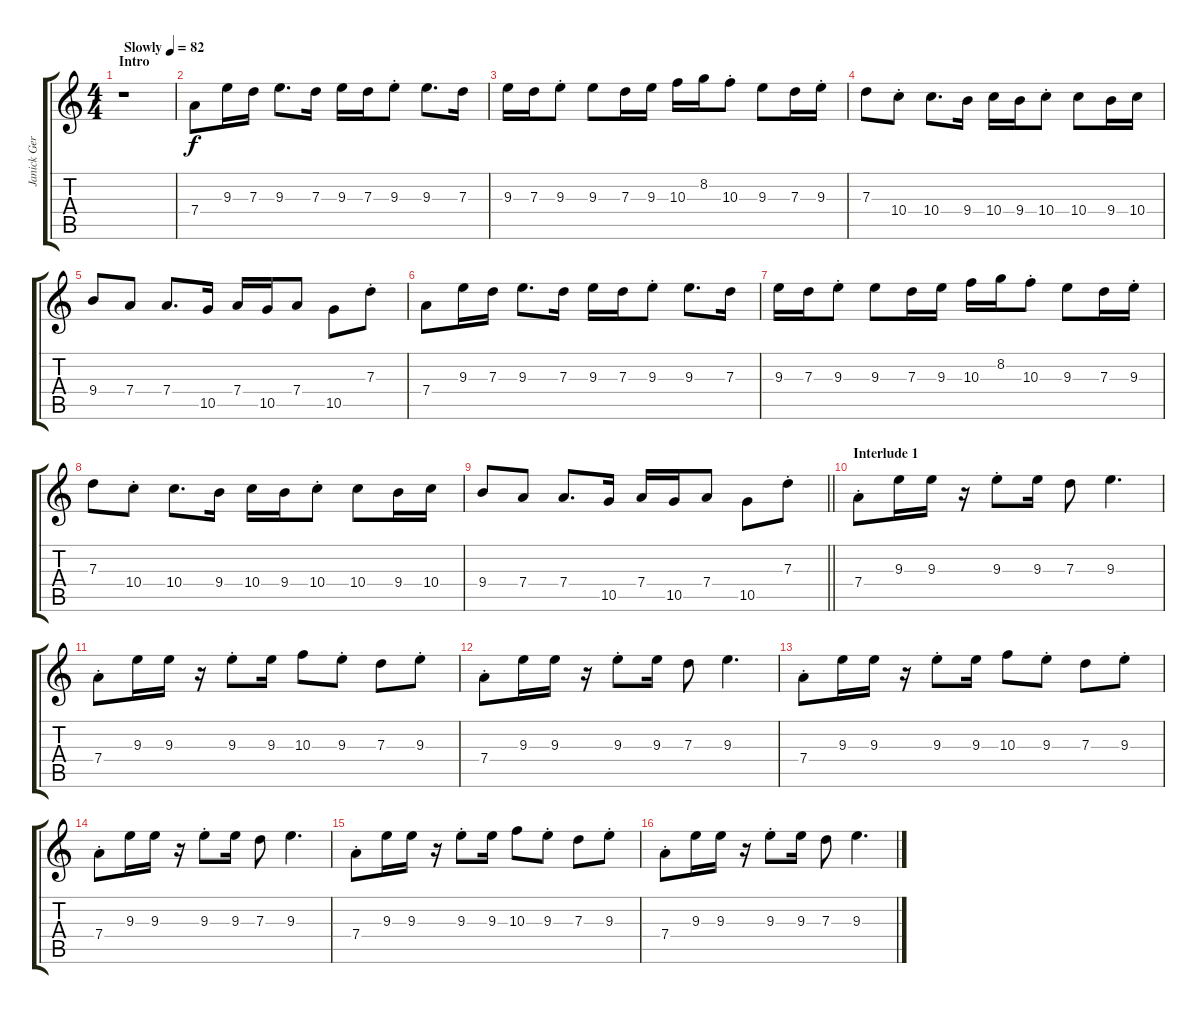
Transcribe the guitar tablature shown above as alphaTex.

\track ("Janick Gers" "Janick Ger") {instrument overdrivenguitar}
\staff {score tabs}
\tuning (E4 B3 G3 D3 A2 E2) {hide}
\ts (4 4)
\section ("" "Intro")
\tempo (82 "Slowly")
\clef g2
\ks c
r.1{dy f instrument overdrivenguitar} |
7.4.8{instrument electricguitarclean} 9.3.16 7.3.16 9.3.8{d} 7.3.16 9.3.16 7.3.16 9.3{st}.8 9.3.8{d} 7.3.16 |
9.3.16 7.3.16 9.3{st}.8 9.3.8 7.3.16 9.3.16 10.3.16 8.2.16 10.3{st}.8 9.3.8 7.3.16 9.3{st}.16 |
7.3.8 10.4{st}.8 10.4.8{d} 9.4.16 10.4.16 9.4.16 10.4{st}.8 10.4.8 9.4.16 10.4.16 |
9.4.8 7.4.8 7.4.8{d} 10.5.16 7.4.16 10.5.16 7.4.8 10.5.8 7.3{st}.8 |
7.4.8 9.3.16 7.3.16 9.3.8{d} 7.3.16 9.3.16 7.3.16 9.3{st}.8 9.3.8{d} 7.3.16 |
9.3.16 7.3.16 9.3{st}.8 9.3.8 7.3.16 9.3.16 10.3.16 8.2.16 10.3{st}.8 9.3.8 7.3.16 9.3{st}.16 |
7.3.8 10.4{st}.8 10.4.8{d} 9.4.16 10.4.16 9.4.16 10.4{st}.8 10.4.8 9.4.16 10.4.16 |
\barLineRight lightlight
9.4.8 7.4.8 7.4.8{d} 10.5.16 7.4.16 10.5.16 7.4.8 10.5.8 7.3{st}.8 |
\section ("" "Interlude 1")
7.4{st}.8 9.3.16 9.3.16 r.16 9.3{st}.8 9.3.16 7.3.8 9.3.4{d} |
7.4{st}.8 9.3.16 9.3.16 r.16 9.3{st}.8 9.3.16 10.3.8 9.3{st}.8 7.3.8 9.3{st}.8 |
7.4{st}.8 9.3.16 9.3.16 r.16 9.3{st}.8 9.3.16 7.3.8 9.3.4{d} |
7.4{st}.8 9.3.16 9.3.16 r.16 9.3{st}.8 9.3.16 10.3.8 9.3{st}.8 7.3.8 9.3{st}.8 |
7.4{st}.8 9.3.16 9.3.16 r.16 9.3{st}.8 9.3.16 7.3.8 9.3.4{d} |
7.4{st}.8 9.3.16 9.3.16 r.16 9.3{st}.8 9.3.16 10.3.8 9.3{st}.8 7.3.8 9.3{st}.8 |
7.4{st}.8 9.3.16 9.3.16 r.16 9.3{st}.8 9.3.16 7.3.8 9.3.4{d}
